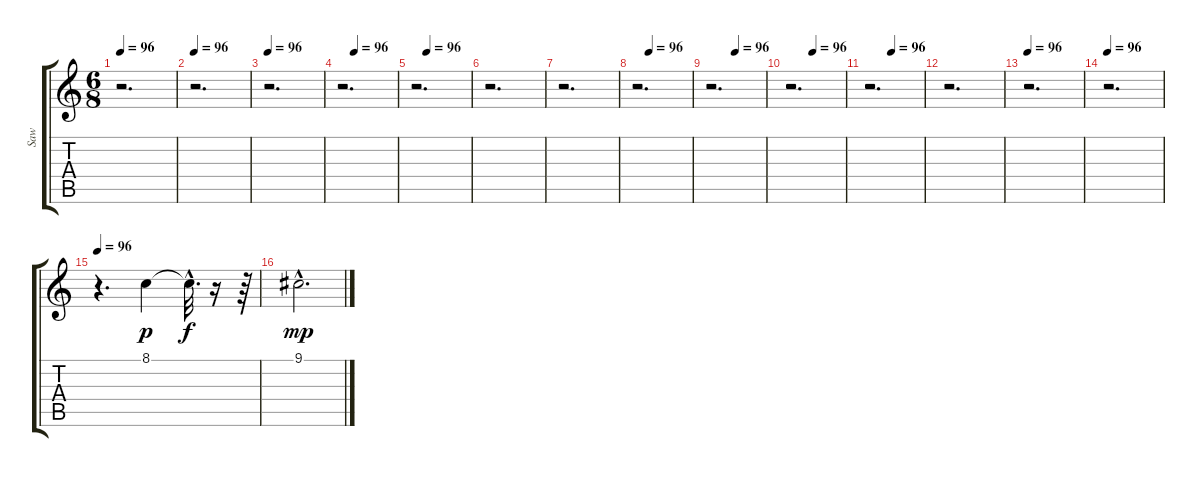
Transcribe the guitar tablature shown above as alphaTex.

\track ("Saw" "Saw") {instrument lead2sawtooth}
\staff {score tabs}
\tuning (E4 B3 G3 D3 A2 E2) {hide}
\ts (6 8)
\tempo 96
\clef g2
\ks c
r.2{d dy f} |
\tempo 96
r.2{d} |
\tempo 96
r.2{d} |
\tempo (96 0.22916666666666666)
r.2{d} |
\tempo (96 0.20833333333333334)
r.2{d} |
r.2{d} |
r.2{d} |
\tempo (96 0.22916666666666666)
r.2{d} |
\tempo (96 0.4583333333333333)
r.2{d} |
\tempo (96 0.4166666666666667)
r.2{d} |
\tempo (96 0.4166666666666667)
r.2{d} |
r.2{d} |
\tempo 96
r.2{d} |
\tempo 96
r.2{d} |
\tempo 96
r.4{d} 8.1.4{dy p} 8.1{hac t}.32{d dy f} r.16 r.64 |
9.1{hac}.2{d dy mp}
